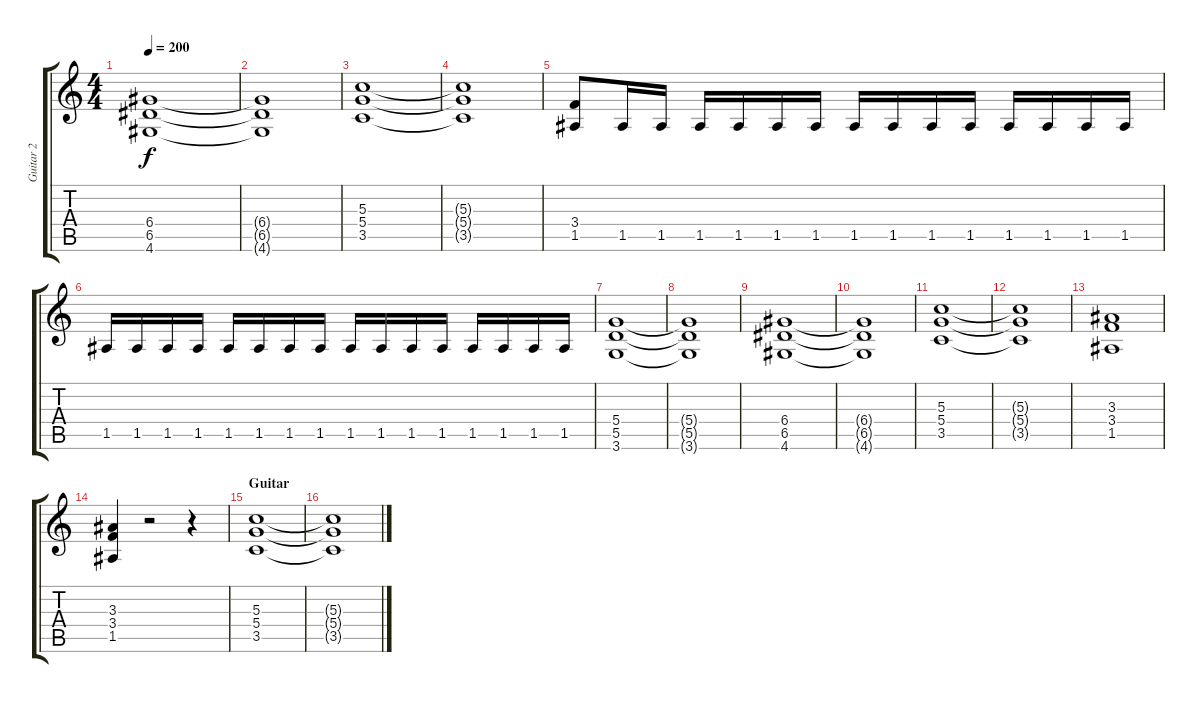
\track ("Guitar 2" "Guitar 2") {instrument distortionguitar}
\staff {score tabs}
\tuning (E4 B3 G3 D3 A2 E2) {hide}
\ts (4 4)
\section ("" "")
\tempo 200
\clef g2
\ks c
(6.4 6.5 4.6).1{dy f} |
(6.4{t} 6.5{t} 4.6{t}).1 |
(5.3 5.4 3.5).1 |
(5.3{t} 5.4{t} 3.5{t}).1 |
(3.4 1.5).8 1.5.16 1.5.16 1.5.16 1.5.16 1.5.16 1.5.16 1.5.16 1.5.16 1.5.16 1.5.16 1.5.16 1.5.16 1.5.16 1.5.16 |
1.5.16 1.5.16 1.5.16 1.5.16 1.5.16 1.5.16 1.5.16 1.5.16 1.5.16 1.5.16 1.5.16 1.5.16 1.5.16 1.5.16 1.5.16 1.5.16 |
(5.4 5.5 3.6).1 |
(5.4{t} 5.5{t} 3.6{t}).1 |
(6.4 6.5 4.6).1 |
(6.4{t} 6.5{t} 4.6{t}).1 |
(5.3 5.4 3.5).1 |
(5.3{t} 5.4{t} 3.5{t}).1 |
(3.3 3.4 1.5).1 |
(3.3 3.4 1.5).4 r.2 r.4 |
\section ("" "Guitar")
(5.3 5.4 3.5).1 |
(5.3{t} 5.4{t} 3.5{t}).1
